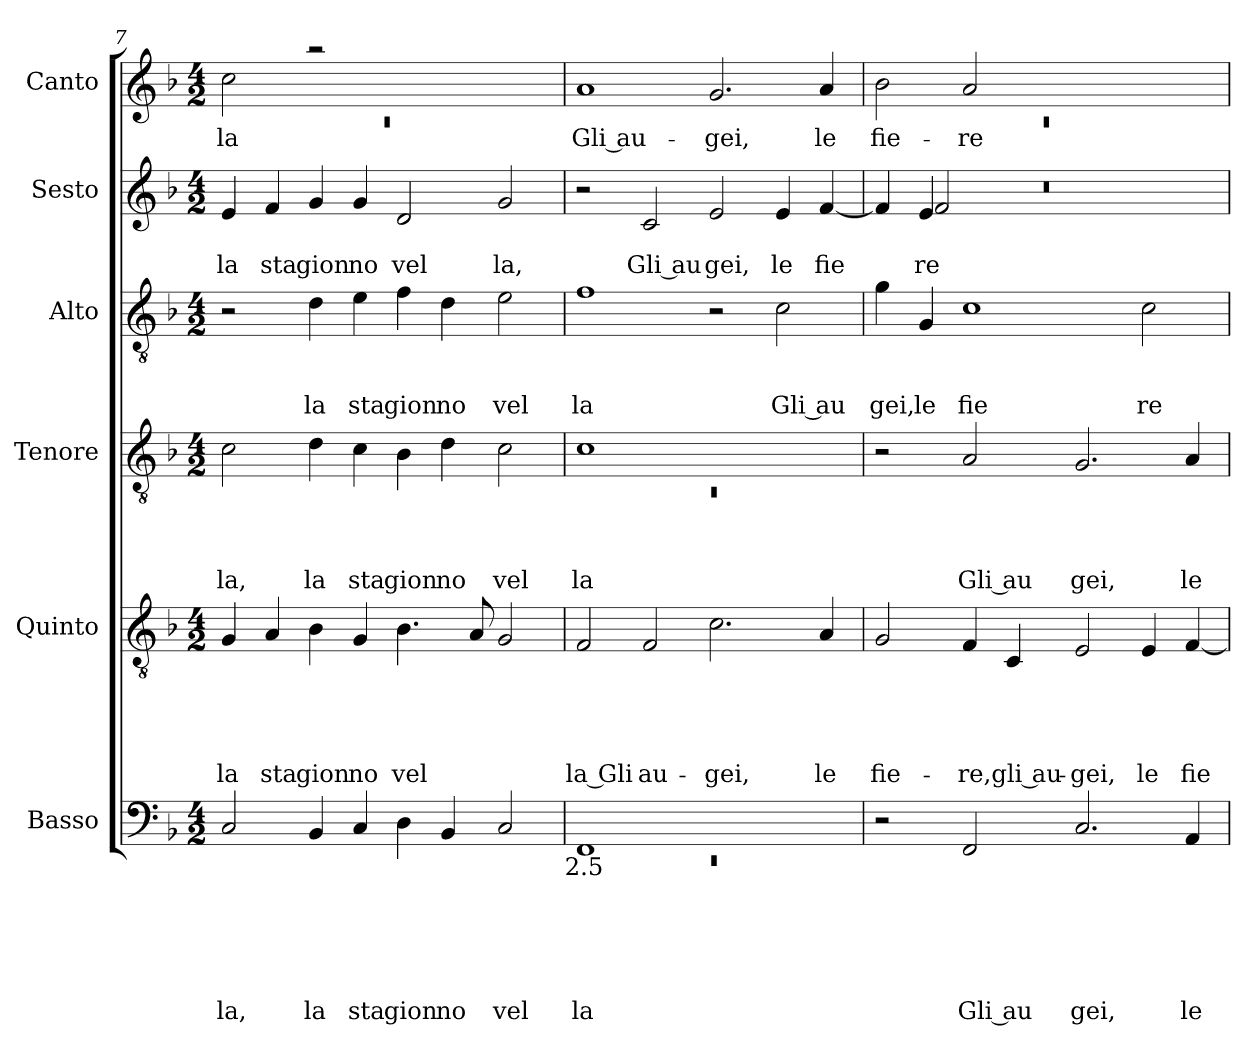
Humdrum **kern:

**kern	**text	**text	**text	**text	**text	**text	**kern	**text	**text	**text	**text	**text	**kern	**text	**text	**text	**text	**kern	**text	**text	**text	**kern	**text	**text	**kern	**text
*part6	*part6	*part6	*part6	*part6	*part6	*part6	*part5	*part5	*part5	*part5	*part5	*part5	*part4	*part4	*part4	*part4	*part4	*part3	*part3	*part3	*part3	*part2	*part2	*part2	*part1	*part1
*staff6	*staff6	*staff6	*staff6	*staff6	*staff6	*staff6	*staff5	*staff5	*staff5	*staff5	*staff5	*staff5	*staff4	*staff4	*staff4	*staff4	*staff4	*staff3	*staff3	*staff3	*staff3	*staff2	*staff2	*staff2	*staff1	*staff1
*I"Basso	*	*	*	*	*	*	*I"Quinto	*	*	*	*	*	*I"Tenore	*	*	*	*	*I"Alto	*	*	*	*I"Sesto	*	*	*I"Canto	*
*clefF4	*	*	*	*	*	*	*clefGv2	*	*	*	*	*	*clefGv2	*	*	*	*	*clefGv2	*	*	*	*clefG2	*	*	*clefG2	*
*ITrd-3c-5	*	*	*	*	*	*	*ITrd-3c-5	*	*	*	*	*	*	*	*	*	*	*ITrd-3c-5	*	*	*	*ITrd-3c-5	*	*	*ITrd-3c-5	*
*k[b-e-]	*	*	*	*	*	*	*k[b-e-]	*	*	*	*	*	*k[b-]	*	*	*	*	*k[b-e-]	*	*	*	*k[b-e-]	*	*	*k[b-e-]	*
*B-:	*	*	*	*	*	*	*B-:	*	*	*	*	*	*F:	*	*	*	*	*B-:	*	*	*	*B-:	*	*	*B-:	*
*M4/2	*	*	*	*	*	*	*M4/2	*	*	*	*	*	*M4/2	*	*	*	*	*M4/2	*	*	*	*M4/2	*	*	*M4/2	*
=7	=7	=7	=7	=7	=7	=7	=7	=7	=7	=7	=7	=7	=7	=7	=7	=7	=7	=7	=7	=7	=7	=7	=7	=7	=7	=7
*	*	*	*	*	*	*	*	*	*	*	*	*	*	*	*	*	*	*	*	*	*	*	*	*	*^	*
!	!	!	!	!	!	!LO:LY:b	!	!	!	!	!	!LO:LY:b	!	!	!	!	!LO:LY:b	!	!	!	!	!	!	!LO:LY:b	!	!LO:N:vis=1	!LO:LY:b
2F/	.	.	.	.	.	la,	4c/	.	.	.	.	la	2c\	.	.	.	la,	2r	.	.	.	4a/	.	la	2ff\	0rc	-la
!	!	!	!	!	!	!	!	!	!	!	!	!LO:LY:b	!	!	!	!	!	!	!	!	!	!	!	!LO:LY:b	!	!	!
.	.	.	.	.	.	.	4d/	.	.	.	.	sta	.	.	.	.	.	.	.	.	.	4b-/	.	sta	.	.	.
!	!	!	!	!	!	!LO:LY:b	!	!	!	!	!	!LO:LY:b	!	!	!	!	!LO:LY:b	!	!	!	!LO:LY:b	!	!	!LO:LY:b	!	!	!
4E-/	.	.	.	.	.	la	4e-\	.	.	.	.	gion	4d\	.	.	.	la	4g\	.	.	la	4cc/	.	gion	2raa	.	.
!	!	!	!	!	!	!LO:LY:b	!	!	!	!	!	!LO:LY:b	!	!	!	!	!LO:LY:b	!	!	!	!LO:LY:b	!	!	!LO:LY:b	!	!	!
4F/	.	.	.	.	.	sta	4c/	.	.	.	.	no	4c\	.	.	.	sta	4a\	.	.	sta	4cc/	.	no	.	.	.
!	!	!	!	!	!	!LO:LY:b	!	!	!	!	!	!LO:LY:b	!	!	!	!	!LO:LY:b	!	!	!	!LO:LY:b	!	!	!LO:LY:b	!	!	!
4G\	.	.	.	.	.	gion	4.e-\	.	.	.	.	vel	4B-\	.	.	.	gion	4b-\	.	.	gion	2g/	.	vel	1ryy	.	.
!	!	!	!	!	!	!LO:LY:b	!	!	!	!	!	!	!	!	!	!	!LO:LY:b	!	!	!	!LO:LY:b	!	!	!	!	!	!
4E-/	.	.	.	.	.	no	.	.	.	.	.	.	4d\	.	.	.	no	4g\	.	.	no	.	.	.	.	.	.
.	.	.	.	.	.	.	8d/	.	.	.	.	.	.	.	.	.	.	.	.	.	.	.	.	.	.	.	.
!	!	!	!	!	!	!LO:LY:b	!	!	!	!	!	!	!	!	!	!	!LO:LY:b	!	!	!	!LO:LY:b	!	!	!LO:LY:b	!	!	!
2F/	.	.	.	.	.	vel	2c/	.	.	.	.	.	2c\	.	.	.	vel	2a\	.	.	vel	2cc/	.	la,	.	.	.
*	*	*	*	*	*	*	*	*	*	*	*	*	*	*	*	*	*	*	*	*	*	*	*	*	*v	*v	*
!LO:TX:b:t=2.5	!	!	!	!	!	!	!	!	!	!	!	!	!	!	!	!	!	!	!	!	!	!	!	!	!	!
!!LO:PB:g=z
=8	=8	=8	=8	=8	=8	=8	=8	=8	=8	=8	=8	=8	=8	=8	=8	=8	=8	=8	=8	=8	=8	=8	=8	=8	=8	=8
*^	*	*	*	*	*	*	*	*	*	*	*	*	*^	*	*	*	*	*	*	*	*	*	*	*	*	*
!	!LO:N:vis=1	!	!	!	!	!	!LO:LY:b	!	!	!	!	!	!LO:LY:b	!	!LO:N:vis=1	!	!	!	!LO:LY:b	!	!	!	!LO:LY:b	!	!	!	!	!LO:LY:b:rj
1BB-	0rEE	.	.	.	.	.	la	2B-/	.	.	.	.	la Gli	1c	0rC	.	.	.	la	1b-	.	.	la	2r	.	.	1dd	Gli au-
!	!	!	!	!	!	!	!	!	!	!	!	!	!LO:LY:b	!	!	!	!	!	!	!	!	!	!	!	!	!LO:LY:b:rj	!	!
.	.	.	.	.	.	.	.	2B-/	.	.	.	.	au-	.	.	.	.	.	.	.	.	.	.	2f/	.	Gli au	.	.
!	!	!	!	!	!	!	!	!	!	!	!	!	!LO:LY:b	!	!	!	!	!	!	!	!	!	!	!	!	!LO:LY:b	!	!LO:LY:b
1ryy	.	.	.	.	.	.	.	2.f\	.	.	.	.	-gei,	1ryy	.	.	.	.	.	2r	.	.	.	2a/	.	gei,	2.cc/	-gei,
!	!	!	!	!	!	!	!	!	!	!	!	!	!	!	!	!	!	!	!	!	!	!	!LO:LY:b:rj	!	!	!LO:LY:b	!	!
.	.	.	.	.	.	.	.	.	.	.	.	.	.	.	.	.	.	.	.	2f\	.	.	Gli au	4a/	.	le	.	.
!	!	!	!	!	!	!	!	!	!	!	!	!	!LO:LY:b	!	!	!	!	!	!	!	!	!	!	!	!	!LO:LY:b	!	!LO:LY:b
.	.	.	.	.	.	.	.	4d/	.	.	.	.	le	.	.	.	.	.	.	.	.	.	.	[<4b-/	.	fie	4dd/	le
*v	*v	*	*	*	*	*	*	*	*	*	*	*	*	*v	*v	*	*	*	*	*	*	*	*	*	*	*	*	*
=9	=9	=9	=9	=9	=9	=9	=9	=9	=9	=9	=9	=9	=9	=9	=9	=9	=9	=9	=9	=9	=9	=9	=9	=9	=9	=9
*	*	*	*	*	*	*	*	*	*	*	*	*	*	*	*	*	*	*	*	*	*	*^	*	*	*^	*
*	*	*	*	*	*	*	*	*	*	*	*	*	*	*	*	*	*	*	*	*	*	*	*^	*	*	*	*	*
!	!	!	!	!	!	!	!	!	!	!	!	!LO:LY:b	!	!	!	!	!	!	!	!	!LO:LY:b	!	!	!LO:N:vis=1	!	!	!	!LO:N:vis=1	!LO:LY:b
2r	.	.	.	.	.	.	2c/	.	.	.	.	fie-	2r	.	.	.	.	4cc\	.	.	gei,	4b-/]	4ryy	0r	.	.	2ee-\	0rc	fie-
!	!	!	!	!	!	!	!	!	!	!	!	!	!	!	!	!	!	!	!	!	!LO:LY:b	!	!	!	!	!LO:LY:b	!	!	!
.	.	.	.	.	.	.	.	.	.	.	.	.	.	.	.	.	.	4c/	.	.	le	4a/	2b-/	.	.	re	.	.	.
!	!	!	!	!	!	!LO:LY:b:rj	!	!	!	!	!	!LO:LY:b	!	!	!	!	!LO:LY:b:rj	!	!	!	!LO:LY:b	!	!	!	!	!	!	!	!LO:LY:b
2BB-/	.	.	.	.	.	Gli au	4B-/	.	.	.	.	-re,	2A/	.	.	.	Gli au	1f	.	.	fie	1.ryy	.	.	.	.	2dd/	.	-re
!	!	!	!	!	!	!	!	!	!	!	!	!LO:LY:b:rj	!	!	!	!	!	!	!	!	!	!	!	!	!	!	!	!	!
.	.	.	.	.	.	.	4F/	.	.	.	.	gli au-	.	.	.	.	.	.	.	.	.	.	1ryy	.	.	.	.	.	.
!	!	!	!	!	!	!LO:LY:b	!	!	!	!	!	!LO:LY:b	!	!	!	!	!LO:LY:b	!	!	!	!	!	!	!	!	!	!	!	!
2.F/	.	.	.	.	.	gei,	2A/	.	.	.	.	-gei,	2.G/	.	.	.	gei,	.	.	.	.	.	.	.	.	.	1ryy	.	.
!	!	!	!	!	!	!	!	!	!	!	!	!LO:LY:b	!	!	!	!	!	!	!	!	!LO:LY:b	!	!	!	!	!	!	!	!
.	.	.	.	.	.	.	4A/	.	.	.	.	le	.	.	.	.	.	2f\	.	.	re	.	.	.	.	.	.	.	.
!	!	!	!	!	!	!LO:LY:b	!	!	!	!	!	!LO:LY:b	!	!	!	!	!LO:LY:b	!	!	!	!	!	!	!	!	!	!	!	!
4D/	.	.	.	.	.	le	[<4B-/	.	.	.	.	fie-	4A/	.	.	.	le	.	.	.	.	.	4ryy	.	.	.	.	.	.
*	*	*	*	*	*	*	*	*	*	*	*	*	*	*	*	*	*	*	*	*	*	*v	*v	*v	*	*	*	*	*
*	*	*	*	*	*	*	*	*	*	*	*	*	*	*	*	*	*	*	*	*	*	*	*	*	*v	*v	*
=	=	=	=	=	=	=	=	=	=	=	=	=	=	=	=	=	=	=	=	=	=	=	=	=	=	=
*-	*-	*-	*-	*-	*-	*-	*-	*-	*-	*-	*-	*-	*-	*-	*-	*-	*-	*-	*-	*-	*-	*-	*-	*-	*-	*-
